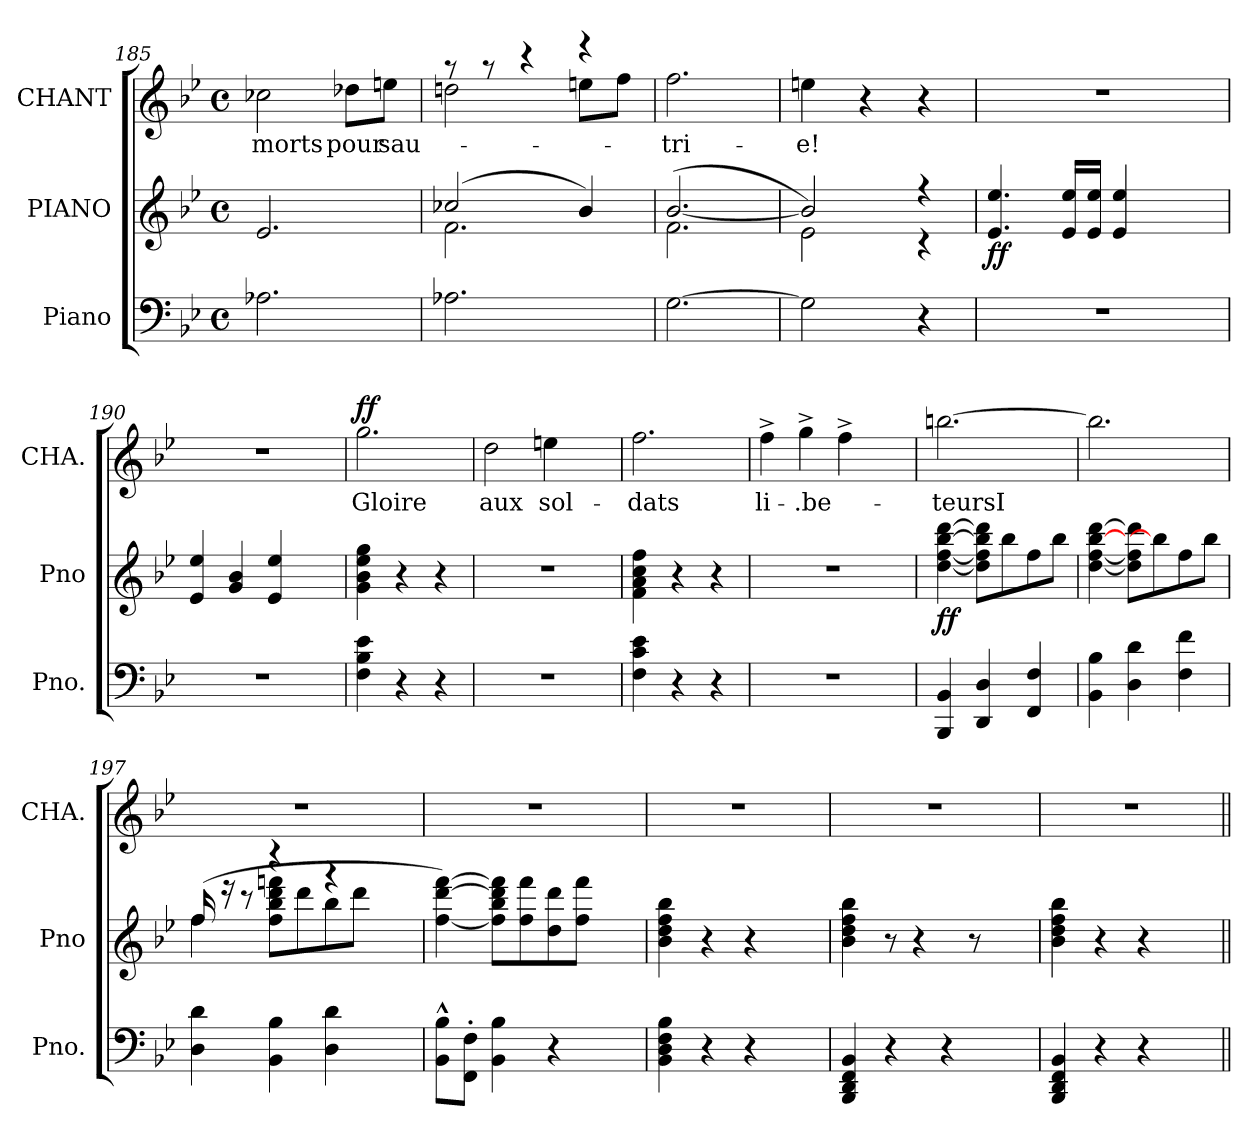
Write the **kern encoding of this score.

**kern	**kern	**dynam	**kern	**text	**dynam
*part3	*part2	*part2	*part1	*part1	*part1
*staff3	*staff2	*staff2	*staff1	*staff1	*staff1
*I"Piano	*I"PIANO	*	*I"CHANT	*	*
*I'Pno.	*I'Pno	*	*I'CHA.	*	*
*clefF4	*clefG2	*	*clefG2	*	*
*k[b-e-]	*k[b-e-]	*	*k[b-e-]	*	*
*B-:	*B-:	*	*B-:	*	*
*M4/4	*M4/4	*	*M4/4	*	*
*met(c)	*met(c)	*	*met(c)	*	*
=185	=185	=185	=185	=185	=185
2.A-X\	2.e-/	.	2cc-X\	morts	.
.	.	.	8dd-X\L	pour	.
.	.	.	8ee\J	sau-	.
=186	=186	=186	=186	=186	=186
*	*^	*	*^	*	*
2.A-X\	(2cc-X/	2.f\	.	8r	2ddn\	.	.
.	.	.	.	8r	.	.	.
.	.	.	.	4r	.	.	.
.	4b-/)	.	.	4r	8ee\L	.	.
.	.	.	.	.	8ff\J	.	.
*	*	*	*	*v	*v	*	*
=187	=187	=187	=187	=187	=187	=187
[2.G\	(2.f\	[2.b-/	.	2.ff\	tri-	.
!!LO:LB:g=z
=188	=188	=188	=188	=188	=188	=188
2G\]	2b-/]	2e-\)	.	4ee\	e!	.
.	.	.	.	4r	.	.
4r	4r	4r	.	4r	.	.
*	*v	*v	*	*	*	*
=189	=189	=189	=189	=189	=189
1r	4.e-/ 4.ee-/	ff	1r	.	.
.	16e-/ 16ee-/LL	.	.	.	.
.	16e-/ 16ee-/JJ	.	.	.	.
.	4e-/ 4ee-/	.	.	.	.
.	4ryy	.	.	.	.
=190	=190	=190	=190	=190	=190
1r	4e-/ 4ee-/	.	1r	.	.
.	4g/ 4b-/	.	.	.	.
.	4e-/ 4ee-/	.	.	.	.
.	4ryy	.	.	.	.
=191	=191	=191	=191	=191	=191
4F\ 4B-\ 4e-\	4g\ 4b-\ 4ee-\ 4gg\	.	2.gg\	Gloire	ff
4r	4r	.	.	.	.
4r	4r	.	.	.	.
=192	=192	=192	=192	=192	=192
1r	1r	.	2dd\	aux	.
.	.	.	4ee\	sol-	.
.	.	.	4ryy	.	.
=193	=193	=193	=193	=193	=193
4F\ 4c\ 4e-\	4f\ 4a\ 4cc\ 4ff\	.	2.ff\	dats	.
4r	4r	.	.	.	.
4r	4r	.	.	.	.
=194	=194	=194	=194	=194	=194
1r	1r	.	4ff^\	li-	.
.	.	.	4gg^\	.be-	.
.	.	.	4ff^\	.	.
.	.	.	4ryy	.	.
!!LO:LB:g=z
=195	=195	=195	=195	=195	=195
4BBB-/ 4BB-/	[4dd\ [4ff\ [4bb-\ [4ddd\	ff	[2.bb\	teursI	.
4DD/ 4D/	8dd]\ 8ff]\ 8bb-]\ 8ddd]\L	.	.	.	.
.	8bb-\	.	.	.	.
4FF/ 4F/	8ff\	.	.	.	.
.	8bb-\J	.	.	.	.
=196	=196	=196	=196	=196	=196
4BB-\ 4B-\	[4dd\ [4ff\ [4bb-\ [4ddd\	.	2.bb\]	.	.
4D\ 4d\	8dd]\ 8ff]\ 8ddd]\L	.	.	.	.
.	8bb-\]	.	.	.	.
4F\ 4f\	8ff\	.	.	.	.
.	8bb-\J	.	.	.	.
=197	=197	=197	=197	=197	=197
*	*^	*	*	*	*
4D\ 4d\	(16ff/	4ff\	.	1r	.	.
.	16r	.	.	.	.	.
.	8r	.	.	.	.	.
4BB-\ 4B-\	4r	8ff\ 8bb-\ 8ddd\ 8fffn\L	.	.	.	.
.	.	8ddd\	.	.	.	.
4D\ 4d\	4r	8bb-\	.	.	.	.
.	.	8ddd\J	.	.	.	.
4ryy	4ryy	4ryy	.	.	.	.
*	*v	*v	*	*	*	*
=198	=198	=198	=198	=198	=198
8BB-^^\ 8B-^^\L	[4ff\ [4ddd\ [4fff\)	.	1r	.	.
8FF'\ 8F'\J	.	.	.	.	.
4BB-\ 4B-\	8ff]\ 8bb-\ 8ddd]\ 8fff]\L	.	.	.	.
.	8ff\ 8fff\	.	.	.	.
4r	8dd\ 8ddd\	.	.	.	.
.	8ff\ 8fff\J	.	.	.	.
4ryy	4ryy	.	.	.	.
=199	=199	=199	=199	=199	=199
4BB-\ 4D\ 4F\ 4B-\	4b-\ 4dd\ 4ff\ 4bb-\	.	1r	.	.
4r	4r	.	.	.	.
4r	4r	.	.	.	.
4ryy	4ryy	.	.	.	.
=200	=200	=200	=200	=200	=200
4BBB-/ 4DD/ 4FF/ 4BB-/	4b-\ 4dd\ 4ff\ 4bb-\	.	1r	.	.
4r	8r	.	.	.	.
.	4r	.	.	.	.
4r	.	.	.	.	.
.	8r	.	.	.	.
4ryy	4ryy	.	.	.	.
=201	=201	=201	=201	=201	=201
4BBB-/ 4DD/ 4FF/ 4BB-/	4b-\ 4dd\ 4ff\ 4bb-\	.	1r	.	.
4r	4r	.	.	.	.
4r	4r	.	.	.	.
4ryy	4ryy	.	.	.	.
=||	=||	=||	=||	=||	=||
*-	*-	*-	*-	*-	*-
